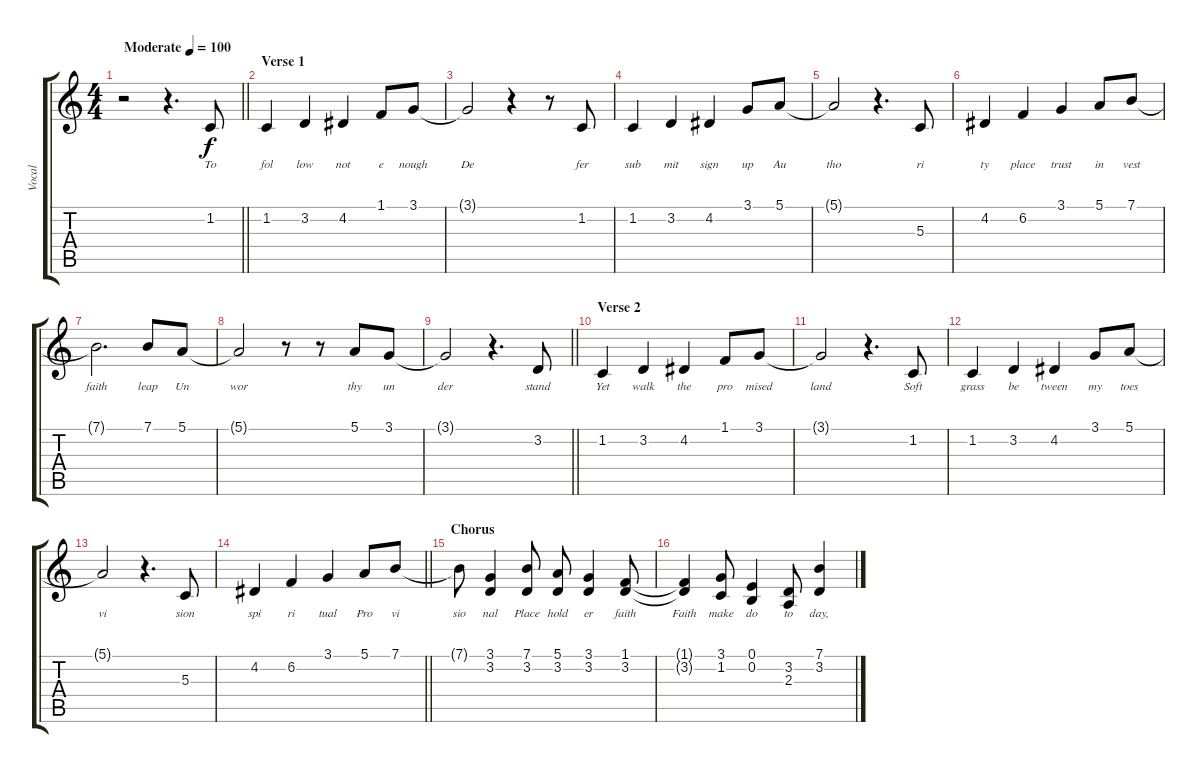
\track ("Vocal" "Vocal") {instrument acousticgrandpiano}
\staff {score tabs}
\tuning (E4 B3 G3 D3 A2 E2) {hide}
\ts (4 4)
\tempo (100 "Moderate")
\clef g2
\barLineRight lightlight
\ks c
r.2{dy f instrument acousticgrandpiano} r.4{d} 1.2.8{lyrics (0 "To") lyrics (1 "") lyrics (2 "") lyrics (3 "") lyrics (4 "")} |
\section ("" "Verse 1")
1.2.4{lyrics (0 "fol") lyrics (1 "") lyrics (2 "") lyrics (3 "") lyrics (4 "")} 3.2.4{lyrics (0 "low") lyrics (1 "") lyrics (2 "") lyrics (3 "") lyrics (4 "")} 4.2.4{lyrics (0 "not") lyrics (1 "") lyrics (2 "") lyrics (3 "") lyrics (4 "")} 1.1.8{lyrics (0 "e") lyrics (1 "") lyrics (2 "") lyrics (3 "") lyrics (4 "")} 3.1.8{lyrics (0 "nough") lyrics (1 "") lyrics (2 "") lyrics (3 "") lyrics (4 "")} |
3.1{t}.2{lyrics (0 "De") lyrics (1 "") lyrics (2 "") lyrics (3 "") lyrics (4 "")} r.4 r.8 1.2.8{lyrics (0 "fer") lyrics (1 "") lyrics (2 "") lyrics (3 "") lyrics (4 "")} |
1.2.4{lyrics (0 "sub") lyrics (1 "") lyrics (2 "") lyrics (3 "") lyrics (4 "")} 3.2.4{lyrics (0 "mit") lyrics (1 "") lyrics (2 "") lyrics (3 "") lyrics (4 "")} 4.2.4{lyrics (0 "sign") lyrics (1 "") lyrics (2 "") lyrics (3 "") lyrics (4 "")} 3.1.8{lyrics (0 "up") lyrics (1 "") lyrics (2 "") lyrics (3 "") lyrics (4 "")} 5.1.8{lyrics (0 "Au") lyrics (1 "") lyrics (2 "") lyrics (3 "") lyrics (4 "")} |
5.1{t}.2{lyrics (0 "tho") lyrics (1 "") lyrics (2 "") lyrics (3 "") lyrics (4 "")} r.4{d} 5.3.8{lyrics (0 "ri") lyrics (1 "") lyrics (2 "") lyrics (3 "") lyrics (4 "")} |
4.2.4{lyrics (0 "ty") lyrics (1 "") lyrics (2 "") lyrics (3 "") lyrics (4 "")} 6.2.4{lyrics (0 "place") lyrics (1 "") lyrics (2 "") lyrics (3 "") lyrics (4 "")} 3.1.4{lyrics (0 "trust") lyrics (1 "") lyrics (2 "") lyrics (3 "") lyrics (4 "")} 5.1.8{lyrics (0 "in") lyrics (1 "") lyrics (2 "") lyrics (3 "") lyrics (4 "")} 7.1.8{lyrics (0 "vest") lyrics (1 "") lyrics (2 "") lyrics (3 "") lyrics (4 "")} |
7.1{t}.2{d lyrics (0 "faith") lyrics (1 "") lyrics (2 "") lyrics (3 "") lyrics (4 "")} 7.1.8{lyrics (0 "leap") lyrics (1 "") lyrics (2 "") lyrics (3 "") lyrics (4 "")} 5.1.8{lyrics (0 "Un") lyrics (1 "") lyrics (2 "") lyrics (3 "") lyrics (4 "")} |
5.1{t}.2{lyrics (0 "wor") lyrics (1 "") lyrics (2 "") lyrics (3 "") lyrics (4 "")} r.8 r.8 5.1.8{lyrics (0 "thy") lyrics (1 "") lyrics (2 "") lyrics (3 "") lyrics (4 "")} 3.1.8{lyrics (0 "un") lyrics (1 "") lyrics (2 "") lyrics (3 "") lyrics (4 "")} |
\barLineRight lightlight
3.1{t}.2{lyrics (0 "der") lyrics (1 "") lyrics (2 "") lyrics (3 "") lyrics (4 "")} r.4{d} 3.2.8{lyrics (0 "stand") lyrics (1 "") lyrics (2 "") lyrics (3 "") lyrics (4 "")} |
\section ("" "Verse 2")
1.2.4{lyrics (0 "Yet") lyrics (1 "") lyrics (2 "") lyrics (3 "") lyrics (4 "")} 3.2.4{lyrics (0 "walk") lyrics (1 "") lyrics (2 "") lyrics (3 "") lyrics (4 "")} 4.2.4{lyrics (0 "the") lyrics (1 "") lyrics (2 "") lyrics (3 "") lyrics (4 "")} 1.1.8{lyrics (0 "pro") lyrics (1 "") lyrics (2 "") lyrics (3 "") lyrics (4 "")} 3.1.8{lyrics (0 "mised") lyrics (1 "") lyrics (2 "") lyrics (3 "") lyrics (4 "")} |
3.1{t}.2{lyrics (0 "land") lyrics (1 "") lyrics (2 "") lyrics (3 "") lyrics (4 "")} r.4{d} 1.2.8{lyrics (0 "Soft") lyrics (1 "") lyrics (2 "") lyrics (3 "") lyrics (4 "")} |
1.2.4{lyrics (0 "grass") lyrics (1 "") lyrics (2 "") lyrics (3 "") lyrics (4 "")} 3.2.4{lyrics (0 "be") lyrics (1 "") lyrics (2 "") lyrics (3 "") lyrics (4 "")} 4.2.4{lyrics (0 "tween") lyrics (1 "") lyrics (2 "") lyrics (3 "") lyrics (4 "")} 3.1.8{lyrics (0 "my") lyrics (1 "") lyrics (2 "") lyrics (3 "") lyrics (4 "")} 5.1.8{lyrics (0 "toes") lyrics (1 "") lyrics (2 "") lyrics (3 "") lyrics (4 "")} |
5.1{t}.2{lyrics (0 "vi") lyrics (1 "") lyrics (2 "") lyrics (3 "") lyrics (4 "")} r.4{d} 5.3.8{lyrics (0 "sion") lyrics (1 "") lyrics (2 "") lyrics (3 "") lyrics (4 "")} |
\barLineRight lightlight
4.2.4{lyrics (0 "spi") lyrics (1 "") lyrics (2 "") lyrics (3 "") lyrics (4 "")} 6.2.4{lyrics (0 "ri") lyrics (1 "") lyrics (2 "") lyrics (3 "") lyrics (4 "")} 3.1.4{lyrics (0 "tual") lyrics (1 "") lyrics (2 "") lyrics (3 "") lyrics (4 "")} 5.1.8{lyrics (0 "Pro") lyrics (1 "") lyrics (2 "") lyrics (3 "") lyrics (4 "")} 7.1.8{lyrics (0 "vi") lyrics (1 "") lyrics (2 "") lyrics (3 "") lyrics (4 "")} |
\section ("" "Chorus")
7.1{t}.8{lyrics (0 "sio") lyrics (1 "") lyrics (2 "") lyrics (3 "") lyrics (4 "")} (3.1 3.2).4{lyrics (0 "nal") lyrics (1 "") lyrics (2 "") lyrics (3 "") lyrics (4 "")} (7.1 3.2).8{lyrics (0 "Place") lyrics (1 "") lyrics (2 "") lyrics (3 "") lyrics (4 "")} (5.1 3.2).8{lyrics (0 "hold") lyrics (1 "") lyrics (2 "") lyrics (3 "") lyrics (4 "")} (3.1 3.2).4{lyrics (0 "er") lyrics (1 "") lyrics (2 "") lyrics (3 "") lyrics (4 "")} (1.1 3.2).8{lyrics (0 "faith") lyrics (1 "") lyrics (2 "") lyrics (3 "") lyrics (4 "")} |
(1.1{t} 3.2{t}).4{lyrics (0 "Faith") lyrics (1 "") lyrics (2 "") lyrics (3 "") lyrics (4 "")} (3.1 1.2).8{lyrics (0 "make") lyrics (1 "") lyrics (2 "") lyrics (3 "") lyrics (4 "")} (0.1 0.2).4{lyrics (0 "do") lyrics (1 "") lyrics (2 "") lyrics (3 "") lyrics (4 "")} (3.2 2.3).8{lyrics (0 "to") lyrics (1 "") lyrics (2 "") lyrics (3 "") lyrics (4 "")} (7.1 3.2).4{lyrics (0 "day,") lyrics (1 "") lyrics (2 "") lyrics (3 "") lyrics (4 "")}
